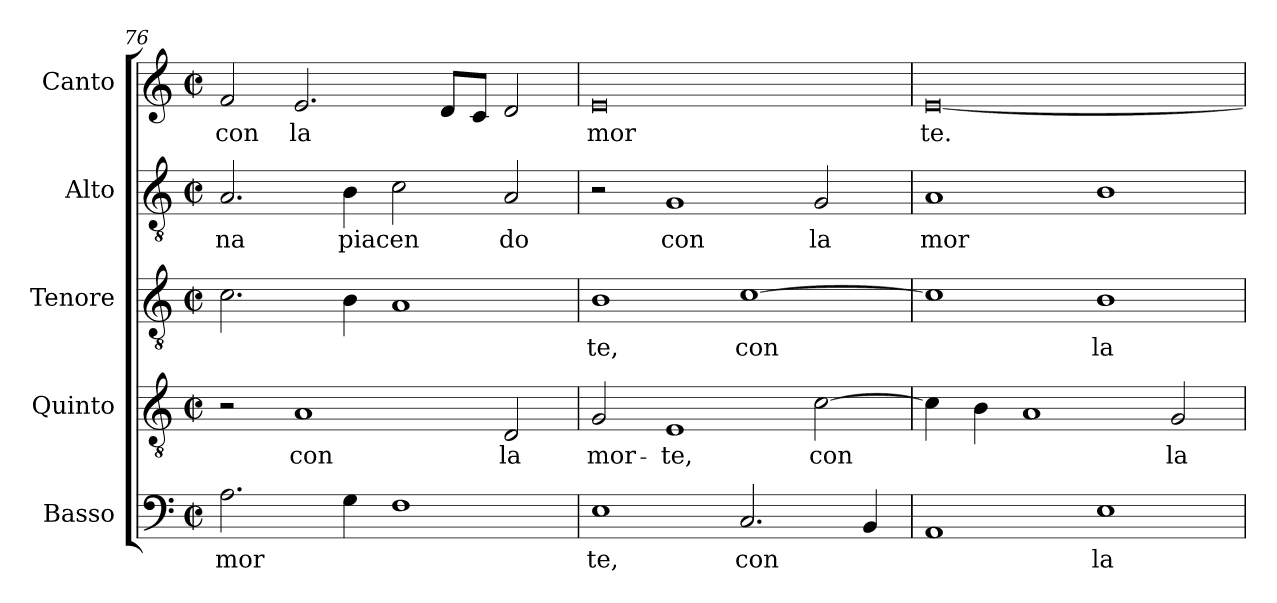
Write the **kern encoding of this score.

**kern	**text	**kern	**text	**kern	**text	**kern	**text	**kern	**text
*part5	*part5	*part4	*part4	*part3	*part3	*part2	*part2	*part1	*part1
*staff5	*staff5	*staff4	*staff4	*staff3	*staff3	*staff2	*staff2	*staff1	*staff1
*I"Basso	*	*I"Quinto	*	*I"Tenore	*	*I"Alto	*	*I"Canto	*
*clefF4	*	*clefGv2	*	*clefGv2	*	*clefGv2	*	*clefG2	*
*	*	*k[]	*	*k[]	*	*	*	*k[]	*
*	*	*C:	*	*C:	*	*	*	*C:	*
*M2/2	*	*M2/2	*	*M2/2	*	*M2/2	*	*M2/2	*
*met(c|)	*	*met(c|)	*	*met(c|)	*	*met(c|)	*	*met(c|)	*
=76	=76	=76	=76	=76	=76	=76	=76	=76	=76
!	!LO:LY:b	!	!	!	!	!	!LO:LY:b:cj	!	!LO:LY:b:cj
2.A\	mor	2r	.	2.c\	.	2.A/	na	2f/	con
!	!	!	!LO:LY:b:cj	!	!	!	!	!	!LO:LY:b:cj
.	.	1A	con	.	.	.	.	2.e/	la
!	!	!	!	!	!	!	!LO:LY:b	!	!
4G\	.	.	.	4B\	.	4B\	piacen	.	.
1F	.	.	.	1A	.	2c\	.	.	.
.	.	.	.	.	.	.	.	8d/L	.
.	.	.	.	.	.	.	.	8c/J	.
!	!	!	!LO:LY:b:cj	!	!	!	!LO:LY:b:cj	!	!
.	.	2D/	la	.	.	2A/	do	2d/	.
=77	=77	=77	=77	=77	=77	=77	=77	=77	=77
!	!LO:LY:b:cj	!	!LO:LY:b:cj	!	!LO:LY:b:cj	!	!	!	!LO:LY:b:cj
1E	te,	2G/	mor-	1B	-te,	2r	.	0e	mor
!	!	!	!LO:LY:b:cj	!	!	!	!LO:LY:b:cj	!	!
.	.	1E	-te,	.	.	1G	con	.	.
!	!LO:LY:b	!	!	!	!LO:LY:b:cj	!	!	!	!
2.C/	con	.	.	[>1c	con	.	.	.	.
!	!	!	!LO:LY:b	!	!	!	!LO:LY:b:cj	!	!
.	.	[>2c\	con	.	.	2G/	la	.	.
4BB/	.	.	.	.	.	.	.	.	.
=78	=78	=78	=78	=78	=78	=78	=78	=78	=78
!	!	!	!	!	!	!	!LO:LY:b	!	!LO:LY:b:cj
1AA	.	4c\]	.	1c]	.	1A	mor	[<0e	te.
.	.	4B\	.	.	.	.	.	.	.
.	.	1A	.	.	.	.	.	.	.
!	!LO:LY:b:cj	!	!	!	!LO:LY:b:cj	!	!	!	!
1E	la	.	.	1B	la	1B	.	.	.
!	!	!	!LO:LY:b:cj	!	!	!	!	!	!
.	.	2G/	la	.	.	.	.	.	.
=	=	=	=	=	=	=	=	=	=
*-	*-	*-	*-	*-	*-	*-	*-	*-	*-
